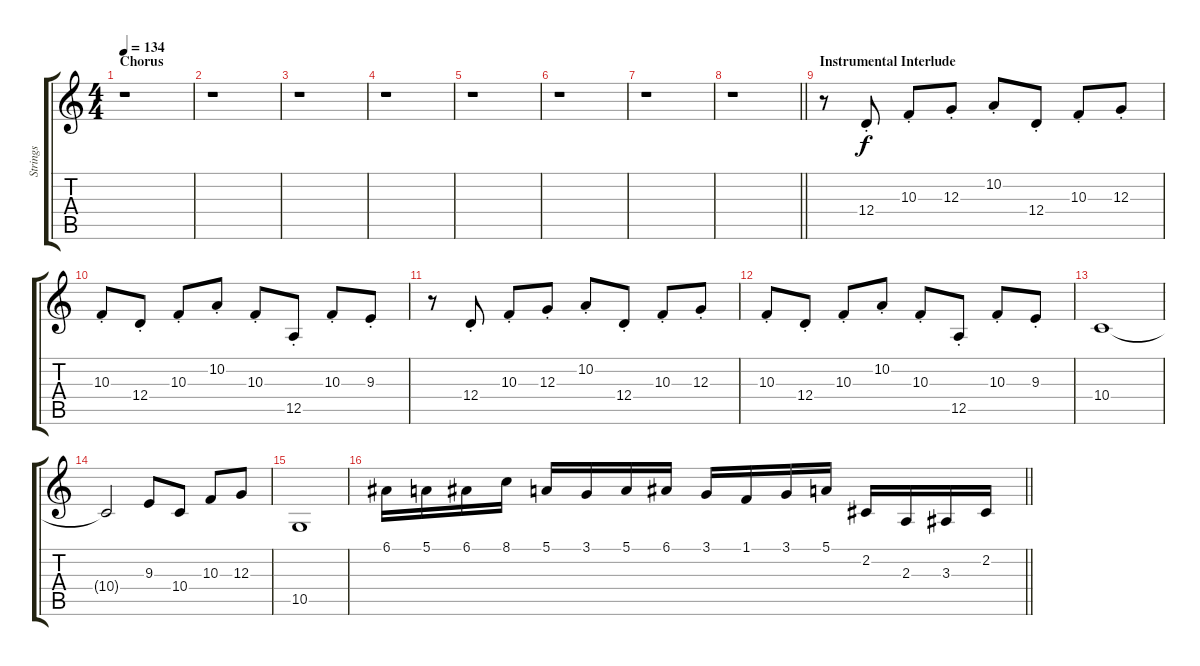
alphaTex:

\track ("Strings" "Strings") {instrument tremolostrings}
\staff {score tabs}
\tuning (E4 B3 G3 D3 A2 E2) {hide}
\ts (4 4)
\section ("" "Chorus")
\tempo 134
\clef g2
\ks c
r.1{dy f} |
r.1 |
r.1 |
r.1 |
r.1 |
r.1 |
r.1 |
\barLineRight lightlight
r.1 |
\section ("" "Instrumental Interlude")
r.8 12.4{st}.8 10.3{st}.8 12.3{st}.8 10.2{st}.8 12.4{st}.8 10.3{st}.8 12.3{st}.8 |
10.3{st}.8 12.4{st}.8 10.3{st}.8 10.2{st}.8 10.3{st}.8 12.5{st}.8 10.3{st}.8 9.3{st}.8 |
r.8 12.4{st}.8 10.3{st}.8 12.3{st}.8 10.2{st}.8 12.4{st}.8 10.3{st}.8 12.3{st}.8 |
10.3{st}.8 12.4{st}.8 10.3{st}.8 10.2{st}.8 10.3{st}.8 12.5{st}.8 10.3{st}.8 9.3{st}.8 |
10.4.1 |
10.4{t}.2 9.3.8 10.4.8 10.3.8 12.3.8 |
10.5.1 |
\barLineRight lightlight
6.1.16 5.1.16 6.1.16 8.1.16 5.1.16 3.1.16 5.1.16 6.1.16 3.1.16 1.1.16 3.1.16 5.1.16 2.2.16 2.3.16 3.3.16 2.2.16
